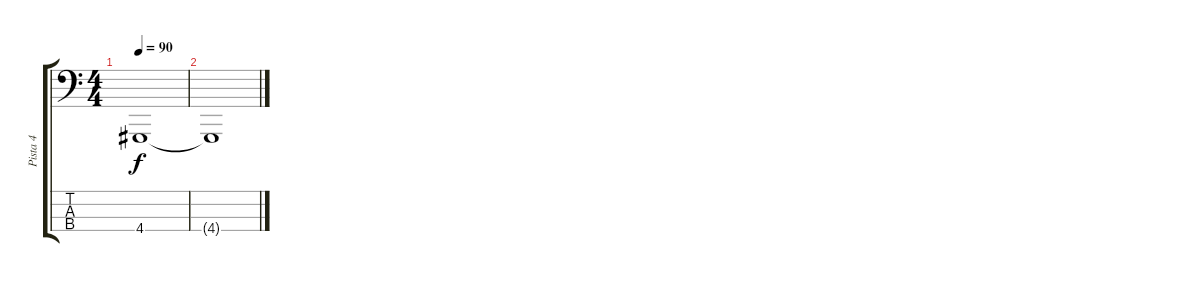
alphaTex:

\track ("Pista 4" "Pista 4") {instrument violin}
\staff {score tabs}
\tuning (G2 D2 A1 E1) {hide}
\ts (4 4)
\tempo 90
\clef f4
\ks c
4.4{t}.1{dy f} |
4.4{t}.1
